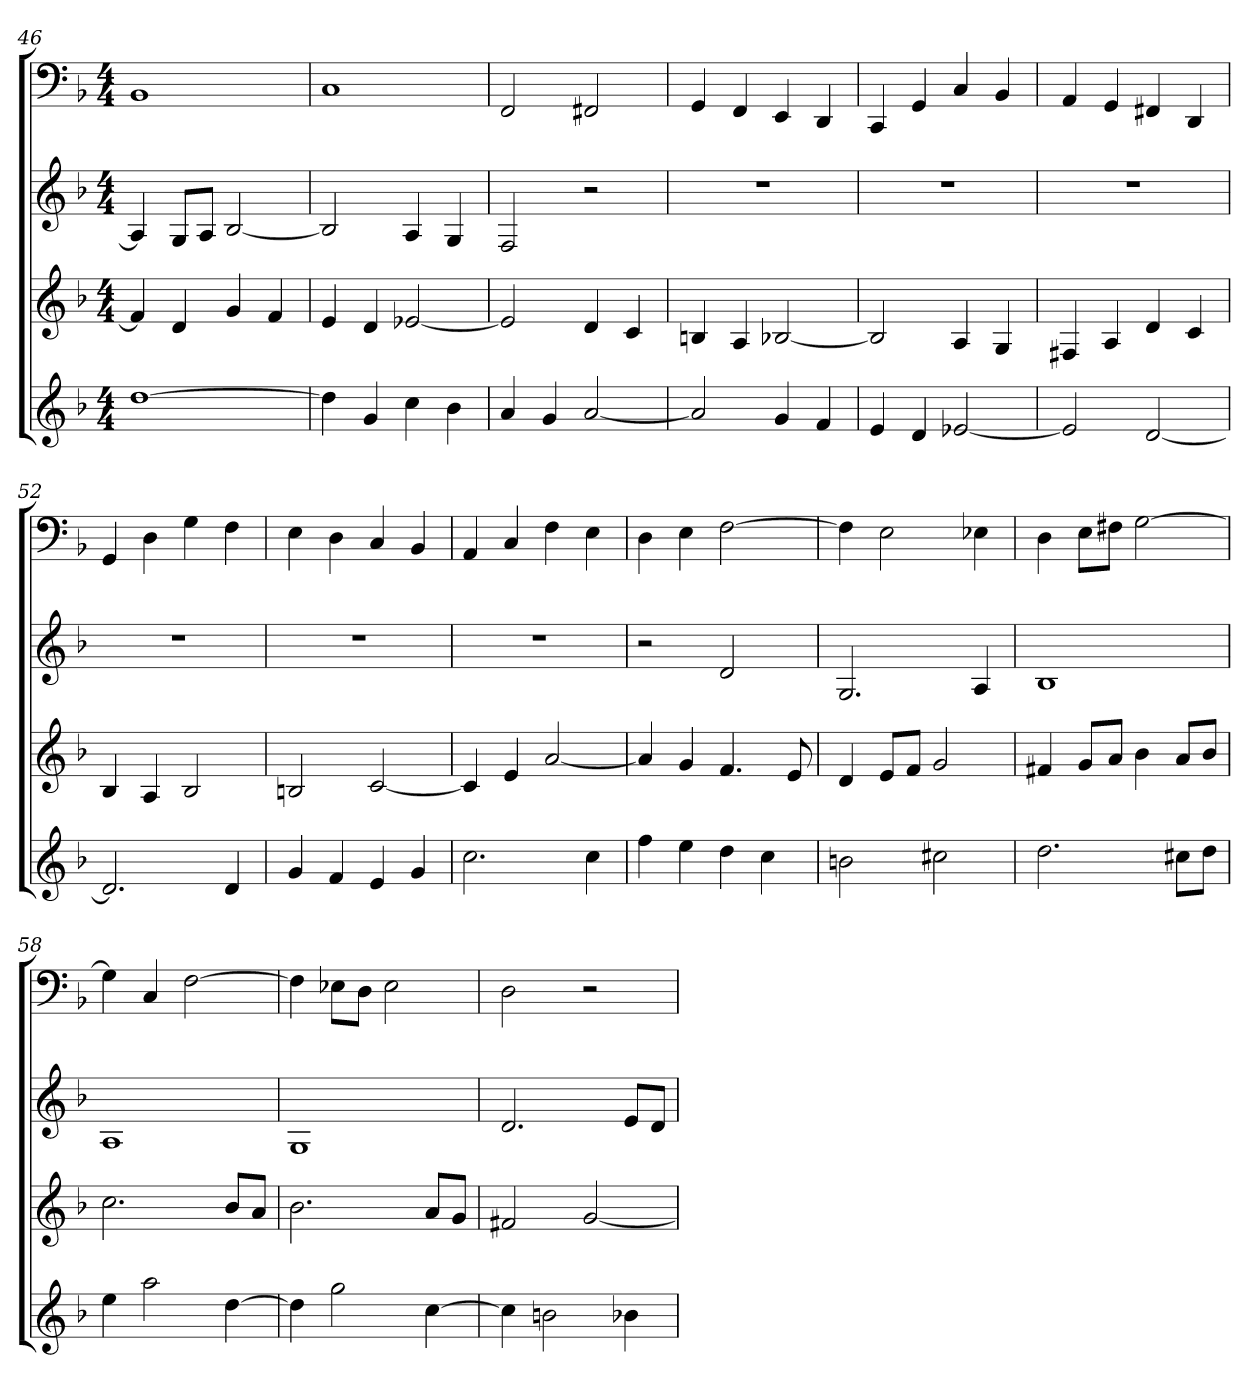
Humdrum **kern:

**kern	**kern	**kern	**kern
*part4	*part3	*part2	*part1
*staff4	*staff3	*staff2	*staff1
*k[b-]	*k[b-]	*k[b-]	*k[b-]
*d:	*d:	*d:	*d:
*M4/4	*M4/4	*M4/4	*M4/4
=46	=46	=46	=46
[1dd	4f]	4A]	1BB-
.	4d	8GL	.
.	.	8AJ	.
.	4g	[2B-	.
.	4f	.	.
=47	=47	=47	=47
4dd]	4e	2B-]	1C
4g	4d	.	.
4cc	[2e-X	4A	.
4b-	.	4G	.
=48	=48	=48	=48
4a	2e-]	2F	2FF
4g	.	.	.
[2a	4d	2r	2FF#X
.	4c	.	.
=49	=49	=49	=49
2a]	4Bn	1r	4GG
.	4A	.	4FF
4g	[2B-X	.	4EE
4f	.	.	4DD
=50	=50	=50	=50
4e	2B-]	1r	4CC
4d	.	.	4GG
[2e-X	4A	.	4C
.	4G	.	4BB-
=51	=51	=51	=51
2e-]	4F#X	1r	4AA
.	4A	.	4GG
[2d	4d	.	4FF#X
.	4c	.	4DD
=52	=52	=52	=52
2.d]	4B-	1r	4GG
.	4A	.	4D
.	2B-	.	4G
4d	.	.	4F
=53	=53	=53	=53
4g	2Bn	1r	4E
4f	.	.	4D
4e	[2c	.	4C
4g	.	.	4BB-
=54	=54	=54	=54
2.cc	4c]	1r	4AA
.	4e	.	4C
.	[2a	.	4F
4cc	.	.	4E
=55	=55	=55	=55
4ff	4a]	2r	4D
4ee	4g	.	4E
4dd	4.f	2d	[2F
4cc	.	.	.
.	8e	.	.
=56	=56	=56	=56
2bn	4d	2.G	4F]
.	8eL	.	2E
.	8fJ	.	.
2cc#X	2g	.	.
.	.	4A	4E-X
=57	=57	=57	=57
2.dd	4f#X	1B-	4D
.	8gL	.	8EL
.	8aJ	.	8F#XJ
.	4b-	.	[2G
8cc#XL	8aL	.	.
8ddJ	8b-J	.	.
=58	=58	=58	=58
4ee	2.cc	1A	4G]
2aa	.	.	4C
.	.	.	[2F
[4dd	8b-L	.	.
.	8aJ	.	.
=59	=59	=59	=59
4dd]	2.b-	1G	4F]
2gg	.	.	8E-XL
.	.	.	8DJ
.	.	.	2E-
[4cc	8aL	.	.
.	8gJ	.	.
=60	=60	=60	=60
4cc]	2f#X	2.d	2D
2bn	.	.	.
.	[2g	.	2r
4b-X	.	8eL	.
.	.	8dJ	.
=	=	=	=
*-	*-	*-	*-
